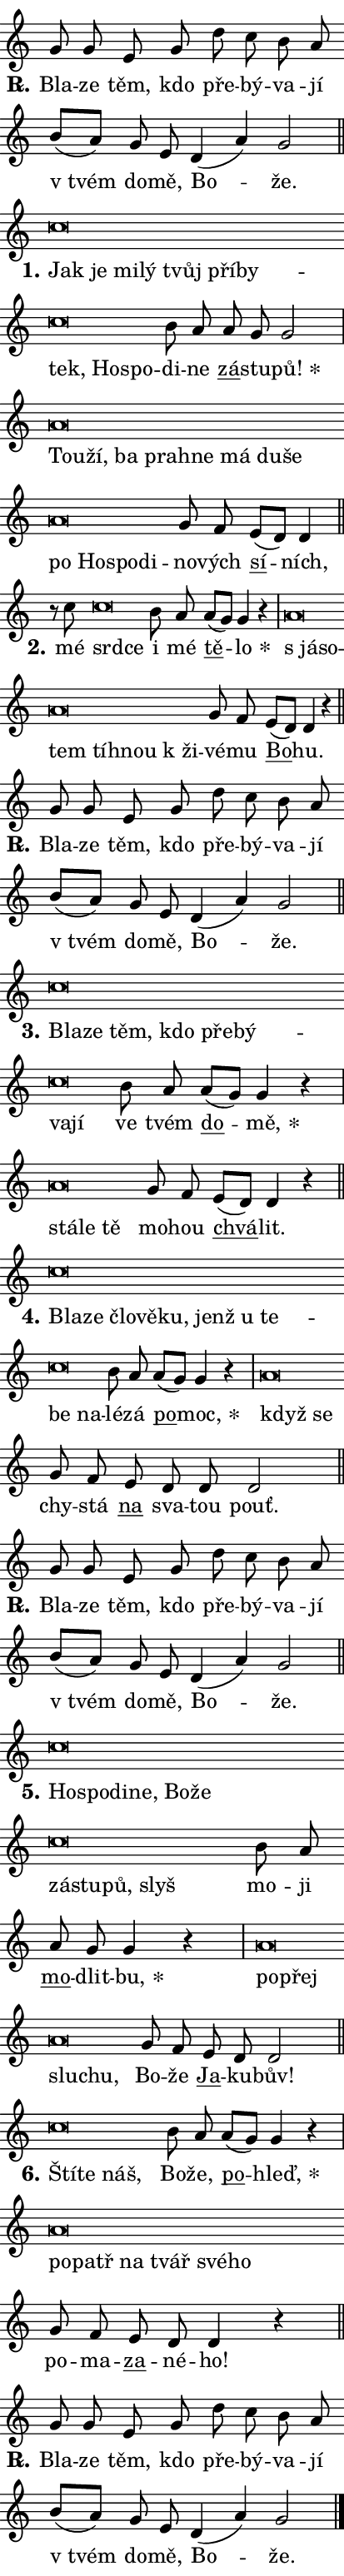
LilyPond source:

\version "2.24.0"
\header { tagline = "" }
\paper {
  indent = 0\cm
  top-margin = 0\cm
  right-margin = 0\cm
  bottom-margin = 0\cm
  left-margin = 0\cm
  paper-width = 7\cm
  page-breaking = #ly:one-page-breaking
  system-system-spacing.basic-distance = #11
  score-system-spacing.basic-distance = #11
  ragged-last = ##f
}


%% Author: Thomas Morley
%% https://lists.gnu.org/archive/html/lilypond-user/2020-05/msg00002.html
#(define (line-position grob)
"Returns position of @var[grob} in current system:
   @code{'start}, if at first time-step
   @code{'end}, if at last time-step
   @code{'middle} otherwise
"
  (let* ((col (ly:item-get-column grob))
         (ln (ly:grob-object col 'left-neighbor))
         (rn (ly:grob-object col 'right-neighbor))
         (col-to-check-left (if (ly:grob? ln) ln col))
         (col-to-check-right (if (ly:grob? rn) rn col))
         (break-dir-left
           (and
             (ly:grob-property col-to-check-left 'non-musical #f)
             (ly:item-break-dir col-to-check-left)))
         (break-dir-right
           (and
             (ly:grob-property col-to-check-right 'non-musical #f)
             (ly:item-break-dir col-to-check-right))))
        (cond ((eqv? 1 break-dir-left) 'start)
              ((eqv? -1 break-dir-right) 'end)
              (else 'middle))))

#(define (tranparent-at-line-position vctor)
  (lambda (grob)
  "Relying on @code{line-position} select the relevant enry from @var{vctor}.
Used to determine transparency,"
    (case (line-position grob)
      ((end) (not (vector-ref vctor 0)))
      ((middle) (not (vector-ref vctor 1)))
      ((start) (not (vector-ref vctor 2))))))

noteHeadBreakVisibility =
#(define-music-function (break-visibility)(vector?)
"Makes @code{NoteHead}s transparent relying on @var{break-visibility}"
#{
  \override NoteHead.transparent =
    #(tranparent-at-line-position break-visibility)
#})

#(define delete-ledgers-for-transparent-note-heads
  (lambda (grob)
    "Reads whether a @code{NoteHead} is transparent.
If so this @code{NoteHead} is removed from @code{'note-heads} from
@var{grob}, which is supposed to be @code{LedgerLineSpanner}.
As a result ledgers are not printed for this @code{NoteHead}"
    (let* ((nhds-array (ly:grob-object grob 'note-heads))
           (nhds-list
             (if (ly:grob-array? nhds-array)
                 (ly:grob-array->list nhds-array)
                 '()))
           ;; Relies on the transparent-property being done before
           ;; Staff.LedgerLineSpanner.after-line-breaking is executed.
           ;; This is fragile ...
           (to-keep
             (remove
               (lambda (nhd)
                 (ly:grob-property nhd 'transparent #f))
               nhds-list)))
      ;; TODO find a better method to iterate over grob-arrays, similiar
      ;; to filter/remove etc for lists
      ;; For now rebuilt from scratch
      (set! (ly:grob-object grob 'note-heads)  '())
      (for-each
        (lambda (nhd)
          (ly:pointer-group-interface::add-grob grob 'note-heads nhd))
        to-keep))))

hideNotes = {
  \noteHeadBreakVisibility #begin-of-line-visible
}
unHideNotes = {
  \noteHeadBreakVisibility #all-visible
}

% work-around for resetting accidentals
% https://lilypond.org/doc/v2.23/Documentation/notation/displaying-rhythms#unmetered-music
cadenzaMeasure = {
  \cadenzaOff
  \partial 1024 s1024
  \cadenzaOn
}

#(define-markup-command (accent layout props text) (markup?)
  "Underline accented syllable"
  (interpret-markup layout props
    #{\markup \override #'(offset . 4.3) \underline { #text }#}))

responsum = \markup \concat {
  "R" \hspace #-1.05 \path #0.1 #'((moveto 0 0.07) (lineto 0.9 0.8)) \hspace #0.05 "."
}

\layout {
    \context {
        \Staff
        \remove "Time_signature_engraver"
        \override LedgerLineSpanner.after-line-breaking = #delete-ledgers-for-transparent-note-heads
    }
    \context {
        \Voice {
            \override NoteHead.output-attributes = #'((class . "notehead"))
            \override Hairpin.height = #0.55
        }
    }
    \context {
        \Lyrics {
            \override StanzaNumber.output-attributes = #'((class . "stanzanumber"))
            \override LyricSpace.minimum-distance = #0.9
            \override LyricText.font-name = #"TeX Gyre Schola"
            \override LyricText.font-size = 1
            \override StanzaNumber.font-name = #"TeX Gyre Schola Bold"
            \override StanzaNumber.font-size = 1
        }
    }
}

% magnetic-lyrics.ily
%
%   written by
%     Jean Abou Samra <jean@abou-samra.fr>
%     Werner Lemberg <wl@gnu.org>
%
%   adapted by
%     Jiri Hon <jiri.hon@gmail.com>
%
% Version 2022-Apr-15

% https://www.mail-archive.com/lilypond-user@gnu.org/msg149350.html

#(define (Left_hyphen_pointer_engraver context)
   "Collect syllable-hyphen-syllable occurrences in lyrics and store
them in properties.  This engraver only looks to the left.  For
example, if the lyrics input is @code{foo -- bar}, it does the
following.

@itemize @bullet
@item
Set the @code{text} property of the @code{LyricHyphen} grob between
@q{foo} and @q{bar} to @code{foo}.

@item
Set the @code{left-hyphen} property of the @code{LyricText} grob with
text @q{foo} to the @code{LyricHyphen} grob between @q{foo} and
@q{bar}.
@end itemize

Use this auxiliary engraver in combination with the
@code{lyric-@/text::@/apply-@/magnetic-@/offset!} hook."
   (let ((hyphen #f)
         (text #f))
     (make-engraver
      (acknowledgers
       ((lyric-syllable-interface engraver grob source-engraver)
        (set! text grob)))
      (end-acknowledgers
       ((lyric-hyphen-interface engraver grob source-engraver)
        ;(when (not (grob::has-interface grob 'lyric-space-interface))
          (set! hyphen grob)));)
      ((stop-translation-timestep engraver)
       (when (and text hyphen)
         (ly:grob-set-object! text 'left-hyphen hyphen))
       (set! text #f)
       (set! hyphen #f)))))

#(define (lyric-text::apply-magnetic-offset! grob)
   "If the space between two syllables is less than the value in
property @code{LyricText@/.details@/.squash-threshold}, move the right
syllable to the left so that it gets concatenated with the left
syllable.

Use this function as a hook for
@code{LyricText@/.after-@/line-@/breaking} if the
@code{Left_@/hyphen_@/pointer_@/engraver} is active."
   (let ((hyphen (ly:grob-object grob 'left-hyphen #f)))
     (when hyphen
       (let ((left-text (ly:spanner-bound hyphen LEFT)))
         (when (grob::has-interface left-text 'lyric-syllable-interface)
           (let* ((common (ly:grob-common-refpoint grob left-text X))
                  (this-x-ext (ly:grob-extent grob common X))
                  (left-x-ext
                   (begin
                     ;; Trigger magnetism for left-text.
                     (ly:grob-property left-text 'after-line-breaking)
                     (ly:grob-extent left-text common X)))
                  ;; `delta` is the gap width between two syllables.
                  (delta (- (interval-start this-x-ext)
                            (interval-end left-x-ext)))
                  (details (ly:grob-property grob 'details))
                  (threshold (assoc-get 'squash-threshold details 0.2)))
             (when (< delta threshold)
               (let* (;; We have to manipulate the input text so that
                      ;; ligatures crossing syllable boundaries are not
                      ;; disabled.  For languages based on the Latin
                      ;; script this is essentially a beautification.
                      ;; However, for non-Western scripts it can be a
                      ;; necessity.
                      (lt (ly:grob-property left-text 'text))
                      (rt (ly:grob-property grob 'text))
                      (is-space (grob::has-interface hyphen 'lyric-space-interface))
                      (space (if is-space " " ""))
                      (space-markup (grob-interpret-markup grob " "))
                      (space-size (interval-length (ly:stencil-extent space-markup X)))
                      (extra-delta (if is-space space-size 0))
                      ;; Append new syllable.
                      (ltrt-space (if (and (string? lt) (string? rt))
                                (string-append lt space rt)
                                (make-concat-markup (list lt space rt))))
                      ;; Right-align `ltrt` to the right side.
                      (ltrt-space-markup (grob-interpret-markup
                               grob
                               (make-translate-markup
                                (cons (interval-length this-x-ext) 0)
                                (make-right-align-markup ltrt-space)))))
                 (begin
                   ;; Don't print `left-text`.
                   (ly:grob-set-property! left-text 'stencil #f)
                   ;; Set text and stencil (which holds all collected
                   ;; syllables so far) and shift it to the left.
                   (ly:grob-set-property! grob 'text ltrt-space)
                   (ly:grob-set-property! grob 'stencil ltrt-space-markup)
                   (ly:grob-translate-axis! grob (- (- delta extra-delta)) X))))))))))


#(define (lyric-hyphen::displace-bounds-first grob)
   ;; Make very sure this callback isn't triggered too early.
   (let ((left (ly:spanner-bound grob LEFT))
         (right (ly:spanner-bound grob RIGHT)))
     (ly:grob-property left 'after-line-breaking)
     (ly:grob-property right 'after-line-breaking)
     (ly:lyric-hyphen::print grob)))

squashThreshold = #0.4

\layout {
  \context {
    \Lyrics
    \consists #Left_hyphen_pointer_engraver
    \override LyricText.after-line-breaking =
      #lyric-text::apply-magnetic-offset!
    \override LyricHyphen.stencil = #lyric-hyphen::displace-bounds-first
    \override LyricText.details.squash-threshold = \squashThreshold
    \override LyricHyphen.minimum-distance = 0
    \override LyricHyphen.minimum-length = \squashThreshold
  }
}

squash = \override LyricText.details.squash-threshold = 9999
unSquash = \override LyricText.details.squash-threshold = \squashThreshold

left = \override LyricText.self-alignment-X = #LEFT
unLeft = \revert LyricText.self-alignment-X

starOffset = #(lambda (grob) 
                (let ((x_offset (ly:self-alignment-interface::aligned-on-x-parent grob)))
                  (if (= x_offset 0) 0 (+ x_offset 1.2))))

star = #(define-music-function (syllable)(string?)
"Append star separator at the end of a syllable"
#{
  \once \override LyricText.X-offset = #starOffset
  \lyricmode { \markup {
    #syllable
    \override #'((font-name . "TeX Gyre Schola Bold")) \hspace #0.2 \lower #0.65 \larger "*"
  } }
#})

starAccent = #(define-music-function (syllable)(string?)
"Append star separator at the end of a syllable and make accent"
#{
  \once \override LyricText.X-offset = #starOffset
  \lyricmode { \markup {
    \accent #syllable
    \override #'((font-name . "TeX Gyre Schola Bold")) \hspace #0.2 \lower #0.65 \larger "*"
  } }
#})

breath = #(define-music-function (syllable)(string?)
"Append breathing indicator at the end of a syllable"
#{
  \lyricmode { \markup { #syllable "+" } }
#})

optionalBreath = #(define-music-function (syllable)(string?)
"Append optional breathing indicator at the end of a syllable"
#{
  \lyricmode { \markup { #syllable "(+)" } }
#})


\score {
    <<
        \new Voice = "melody" { \cadenzaOn \key c \major \relative { g'8 g e g d' c b a \bar "" b[( a)] \bar "" g e \bar "" d4( a') g2 \cadenzaMeasure \bar "||" \break } }
        \new Lyrics \lyricsto "melody" { \lyricmode { \set stanza = \responsum
Bla -- ze těm, kdo pře -- bý -- va -- jí "v tvém" do -- mě, Bo -- že. } }
    >>
    \layout {}
}

\score {
    <<
        \new Voice = "melody" { \cadenzaOn \key c \major \relative { c''\breve*1/16 \hideNotes \breve*1/16 \bar "" \breve*1/16 \bar "" \breve*1/16 \bar "" \breve*1/16 \bar "" \breve*1/16 \bar "" \breve*1/16 \bar "" \breve*1/16 \bar "" \breve*1/16 \breve*1/16 \bar "" \unHideNotes b8 a \bar "" a g g2 \cadenzaMeasure \bar "|" a\breve*1/16 \hideNotes \breve*1/16 \bar "" \breve*1/16 \bar "" \breve*1/16 \bar "" \breve*1/16 \bar "" \breve*1/16 \bar "" \breve*1/16 \bar "" \breve*1/16 \bar "" \breve*1/16 \bar "" \breve*1/16 \bar "" \breve*1/16 \breve*1/16 \bar "" \unHideNotes g8 f \bar "" e[( d)] d4 \cadenzaMeasure \bar "||" \break } }
        \new Lyrics \lyricsto "melody" { \lyricmode { \set stanza = "1."
\left Jak \squash je mi -- lý tvůj pří -- by -- tek, Ho -- spo -- \unLeft \unSquash di -- ne \markup \accent zá -- stu -- \star pů! \left Tou -- \squash ží, ba pra -- hne má du -- še po Ho -- spo -- di -- \unLeft \unSquash no -- vých \markup \accent sí -- ních, } }
    >>
    \layout {}
}

\score {
    <<
        \new Voice = "melody" { \cadenzaOn \key c \major \relative { r8 c'' c\breve*1/16 \hideNotes \breve*1/16 \bar "" \unHideNotes b8 a \bar "" a[( g)] g4 r \cadenzaMeasure \bar "|" a\breve*1/16 \hideNotes \breve*1/16 \bar "" \breve*1/16 \bar "" \breve*1/16 \bar "" \breve*1/16 \breve*1/16 \bar "" \unHideNotes g8 f \bar "" e[( d)] d4 r \cadenzaMeasure \bar "||" \break } }
        \new Lyrics \lyricsto "melody" { \lyricmode { \set stanza = "2."
mé \left srd -- \squash ce \unLeft \unSquash i mé \markup \accent tě -- \star lo \left "s já" -- \squash so -- tem tíh -- nou "k ži" -- \unLeft \unSquash vé -- mu \markup \accent Bo -- hu. } }
    >>
    \layout {}
}

\score {
    <<
        \new Voice = "melody" { \cadenzaOn \key c \major \relative { g'8 g e g d' c b a \bar "" b[( a)] \bar "" g e \bar "" d4( a') g2 \cadenzaMeasure \bar "||" \break } }
        \new Lyrics \lyricsto "melody" { \lyricmode { \set stanza = \responsum
Bla -- ze těm, kdo pře -- bý -- va -- jí "v tvém" do -- mě, Bo -- že. } }
    >>
    \layout {}
}

\score {
    <<
        \new Voice = "melody" { \cadenzaOn \key c \major \relative { c''\breve*1/16 \hideNotes \breve*1/16 \bar "" \breve*1/16 \bar "" \breve*1/16 \bar "" \breve*1/16 \bar "" \breve*1/16 \bar "" \breve*1/16 \breve*1/16 \bar "" \unHideNotes b8 a \bar "" a[( g)] g4 r \cadenzaMeasure \bar "|" a\breve*1/16 \hideNotes \breve*1/16 \breve*1/16 \bar "" \unHideNotes g8 f \bar "" e[( d)] d4 r \cadenzaMeasure \bar "||" \break } }
        \new Lyrics \lyricsto "melody" { \lyricmode { \set stanza = "3."
\left Bla -- \squash ze těm, kdo pře -- bý -- va -- jí \unLeft \unSquash ve tvém \markup \accent do -- \star mě, \left stá -- \squash le tě \unLeft \unSquash mo -- hou \markup \accent chvá -- lit. } }
    >>
    \layout {}
}

\score {
    <<
        \new Voice = "melody" { \cadenzaOn \key c \major \relative { c''\breve*1/16 \hideNotes \breve*1/16 \bar "" \breve*1/16 \bar "" \breve*1/16 \bar "" \breve*1/16 \bar "" \breve*1/16 \bar "" \breve*1/16 \bar "" \breve*1/16 \bar "" \breve*1/16 \breve*1/16 \bar "" \unHideNotes b8 a \bar "" a[( g)] g4 r \cadenzaMeasure \bar "|" a\breve*1/16 \hideNotes \breve*1/16 \bar "" \unHideNotes g8 f \bar "" e d d d2 \cadenzaMeasure \bar "||" \break } }
        \new Lyrics \lyricsto "melody" { \lyricmode { \set stanza = "4."
\left Bla -- \squash ze člo -- vě -- ku, jenž u te -- be na -- \unLeft \unSquash lé -- zá \markup \accent po -- \star moc, \left když \squash se \unLeft \unSquash chy -- stá \markup \accent na sva -- tou pouť. } }
    >>
    \layout {}
}

\score {
    <<
        \new Voice = "melody" { \cadenzaOn \key c \major \relative { g'8 g e g d' c b a \bar "" b[( a)] \bar "" g e \bar "" d4( a') g2 \cadenzaMeasure \bar "||" \break } }
        \new Lyrics \lyricsto "melody" { \lyricmode { \set stanza = \responsum
Bla -- ze těm, kdo pře -- bý -- va -- jí "v tvém" do -- mě, Bo -- že. } }
    >>
    \layout {}
}

\score {
    <<
        \new Voice = "melody" { \cadenzaOn \key c \major \relative { c''\breve*1/16 \hideNotes \breve*1/16 \bar "" \breve*1/16 \bar "" \breve*1/16 \bar "" \breve*1/16 \bar "" \breve*1/16 \bar "" \breve*1/16 \bar "" \breve*1/16 \bar "" \breve*1/16 \breve*1/16 \bar "" \unHideNotes b8 a \bar "" a g g4 r \cadenzaMeasure \bar "|" a\breve*1/16 \hideNotes \breve*1/16 \bar "" \breve*1/16 \breve*1/16 \bar "" \unHideNotes g8 f \bar "" e d d2 \cadenzaMeasure \bar "||" \break } }
        \new Lyrics \lyricsto "melody" { \lyricmode { \set stanza = "5."
\left Ho -- \squash spo -- di -- ne, Bo -- že zá -- stu -- pů, slyš \unLeft \unSquash mo -- ji \markup \accent mo -- dlit -- \star bu, \left po -- \squash přej slu -- chu, \unLeft \unSquash Bo -- že \markup \accent Ja -- ku -- bův! } }
    >>
    \layout {}
}

\score {
    <<
        \new Voice = "melody" { \cadenzaOn \key c \major \relative { c''\breve*1/16 \hideNotes \breve*1/16 \breve*1/16 \bar "" \unHideNotes b8 a \bar "" a[( g)] g4 r \cadenzaMeasure \bar "|" a\breve*1/16 \hideNotes \breve*1/16 \bar "" \breve*1/16 \bar "" \breve*1/16 \bar "" \breve*1/16 \breve*1/16 \bar "" \unHideNotes g8 f \bar "" e d d4 r \cadenzaMeasure \bar "||" \break } }
        \new Lyrics \lyricsto "melody" { \lyricmode { \set stanza = "6."
\left Ští -- \squash te náš, \unLeft \unSquash Bo -- že, \markup \accent po -- \star hleď, \left po -- \squash patř na tvář své -- ho \unLeft \unSquash po -- ma -- \markup \accent za -- né -- ho! } }
    >>
    \layout {}
}

\score {
    <<
        \new Voice = "melody" { \cadenzaOn \key c \major \relative { g'8 g e g d' c b a \bar "" b[( a)] \bar "" g e \bar "" d4( a') g2 \cadenzaMeasure \bar "||" \break } \bar "|." }
        \new Lyrics \lyricsto "melody" { \lyricmode { \set stanza = \responsum
Bla -- ze těm, kdo pře -- bý -- va -- jí "v tvém" do -- mě, Bo -- že. } }
    >>
    \layout {}
}
